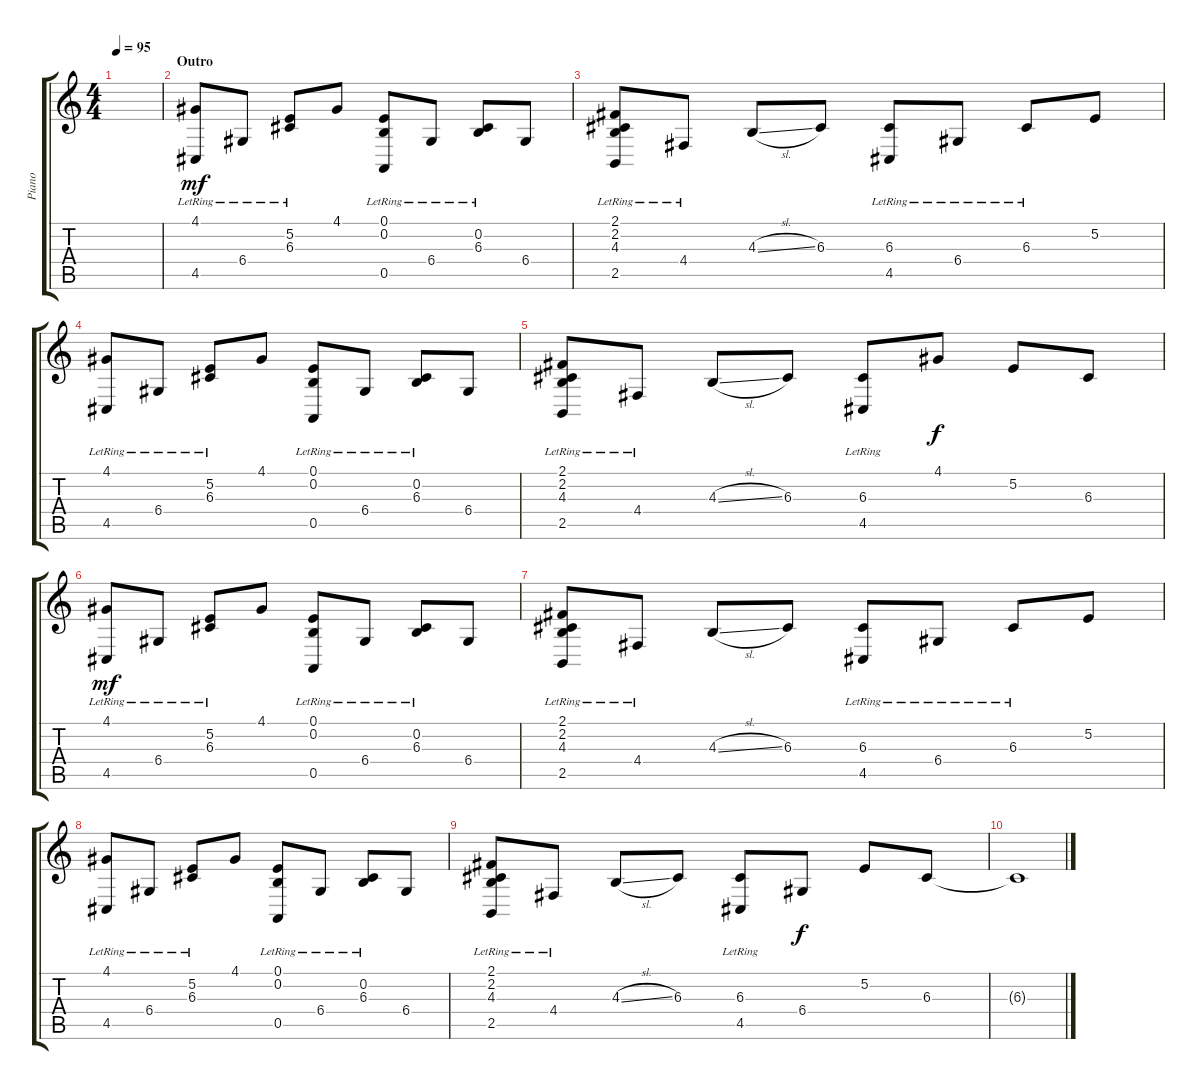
\track ("Piano" "Piano") {instrument acousticgrandpiano}
\staff {score tabs}
\tuning (E4 B3 G3 D3 A2 E2) {hide}
\ts (4 4)
\tempo 95
\clef g2
\ks c
|
\section ("" "Outro")
(4.1{lr} 4.5{lr}).8{dy mf} 6.4{lr}.8 (5.2{lr} 6.3{lr}).8 4.1.8 (0.1{lr} 0.2{lr} 0.5{lr}).8 6.4{lr}.8 (0.2{lr} 6.3{lr}).8 6.4.8 |
(2.1{lr} 2.2{lr} 4.3{lr} 2.5{lr}).8 4.4{lr}.8 4.3{sl}.8 6.3.8 (6.3{lr} 4.5{lr}).8 6.4{lr}.8 6.3{lr}.8 5.2.8 |
(4.1{lr} 4.5{lr}).8 6.4{lr}.8 (5.2{lr} 6.3{lr}).8 4.1.8 (0.1{lr} 0.2{lr} 0.5{lr}).8 6.4{lr}.8 (0.2{lr} 6.3{lr}).8 6.4.8 |
(2.1{lr} 2.2{lr} 4.3{lr} 2.5{lr}).8 4.4{lr}.8 4.3{sl}.8 6.3.8 (6.3{lr} 4.5{lr}).8 4.1.8{dy f} 5.2.8 6.3.8 |
(4.1{lr} 4.5{lr}).8{dy mf} 6.4{lr}.8 (5.2{lr} 6.3{lr}).8 4.1.8 (0.1{lr} 0.2{lr} 0.5{lr}).8 6.4{lr}.8 (0.2{lr} 6.3{lr}).8 6.4.8 |
(2.1{lr} 2.2{lr} 4.3{lr} 2.5{lr}).8 4.4{lr}.8 4.3{sl}.8 6.3.8 (6.3{lr} 4.5{lr}).8 6.4{lr}.8 6.3{lr}.8 5.2.8 |
(4.1{lr} 4.5{lr}).8 6.4{lr}.8 (5.2{lr} 6.3{lr}).8 4.1.8 (0.1{lr} 0.2{lr} 0.5{lr}).8 6.4{lr}.8 (0.2{lr} 6.3{lr}).8 6.4.8 |
(2.1{lr} 2.2{lr} 4.3{lr} 2.5{lr}).8 4.4{lr}.8 4.3{sl}.8 6.3.8 (6.3{lr} 4.5{lr}).8 6.4.8{dy f} 5.2.8 6.3.8 |
6.3{t}.1
